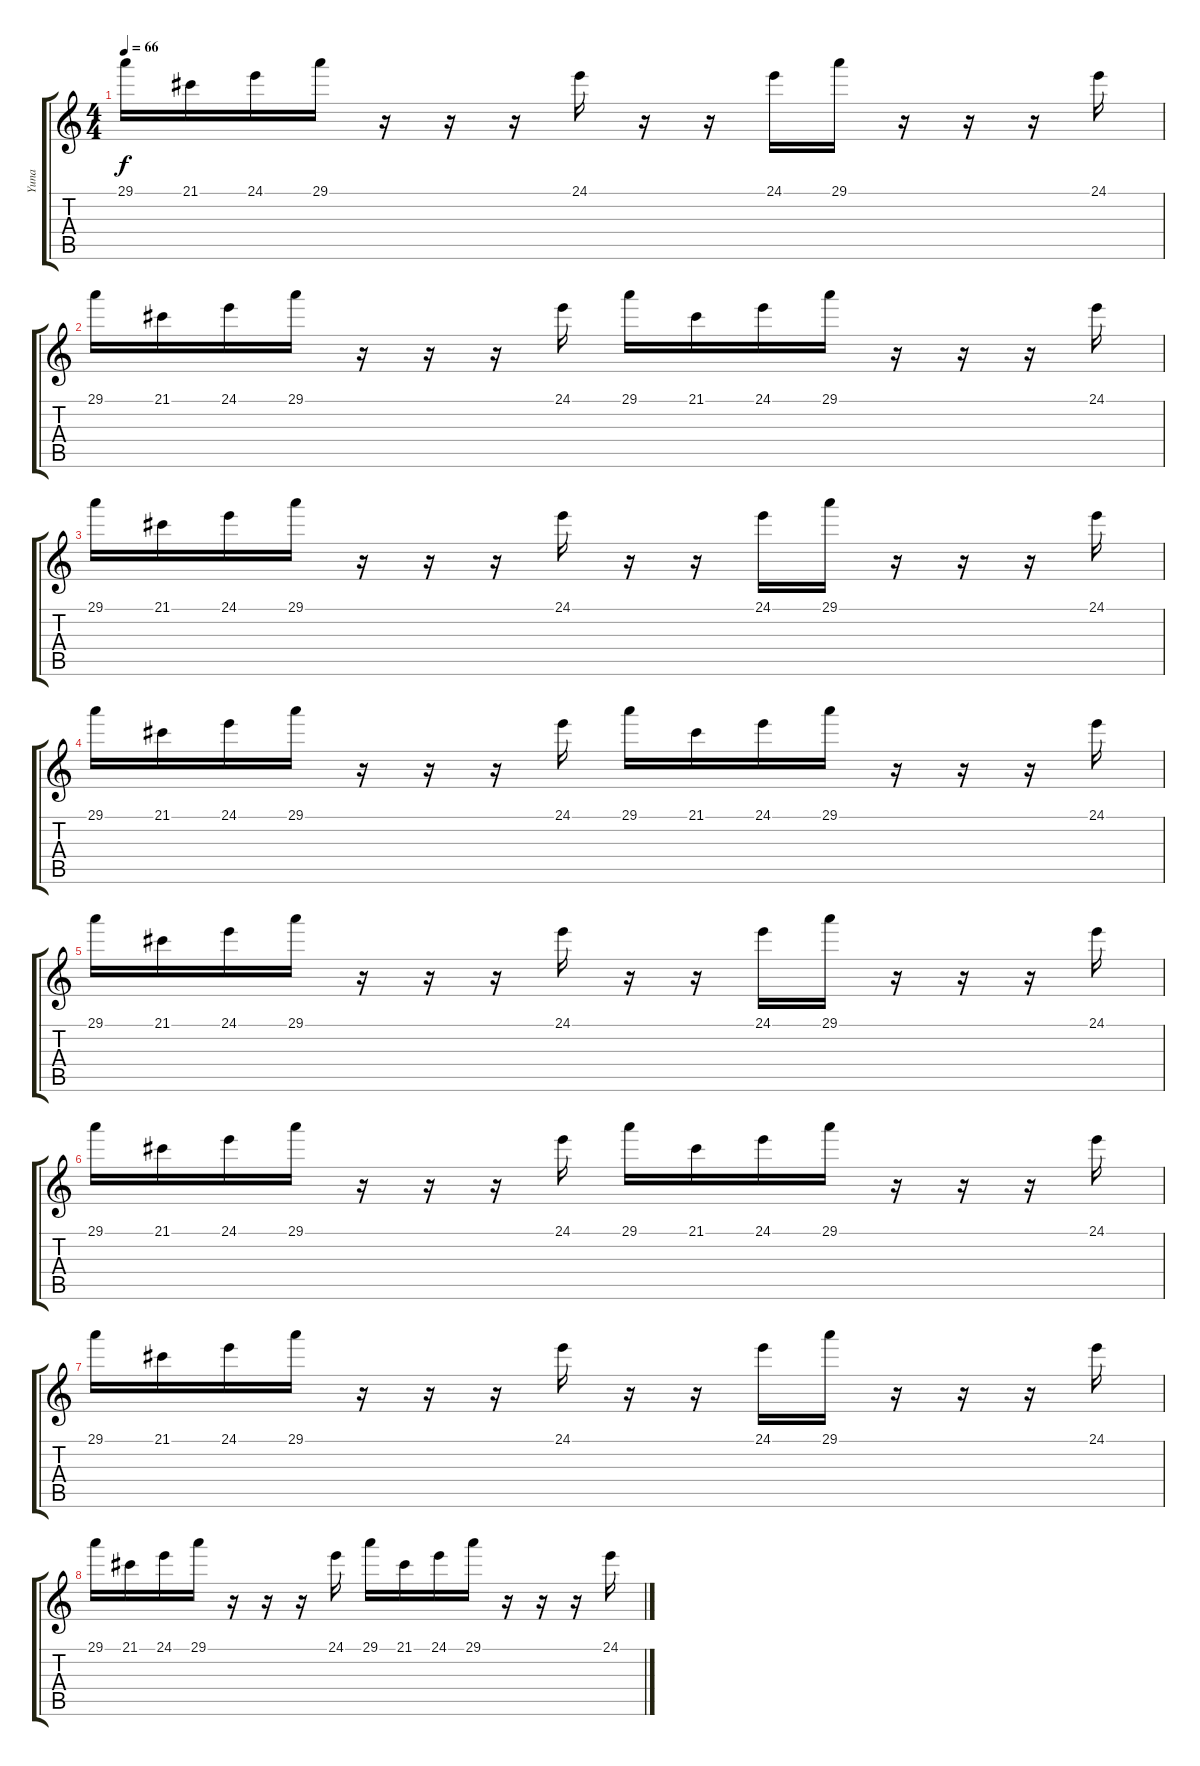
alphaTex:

\track ("Yuna" "Yuna") {instrument marimba}
\staff {score tabs}
\tuning (E4 B3 G3 D3 A2 E2) {hide}
\ts (4 4)
\tempo 66
\clef g2
\ks c
29.1.16{dy f} 21.1.16 24.1.16 29.1.16 r.16 r.16 r.16 24.1.16 r.16 r.16 24.1.16 29.1.16 r.16 r.16 r.16 24.1.16 |
29.1.16 21.1.16 24.1.16 29.1.16 r.16 r.16 r.16 24.1.16 29.1.16 21.1.16 24.1.16 29.1.16 r.16 r.16 r.16 24.1.16 |
29.1.16 21.1.16 24.1.16 29.1.16 r.16 r.16 r.16 24.1.16 r.16 r.16 24.1.16 29.1.16 r.16 r.16 r.16 24.1.16 |
29.1.16 21.1.16 24.1.16 29.1.16 r.16 r.16 r.16 24.1.16 29.1.16 21.1.16 24.1.16 29.1.16 r.16 r.16 r.16 24.1.16 |
29.1.16 21.1.16 24.1.16 29.1.16 r.16 r.16 r.16 24.1.16 r.16 r.16 24.1.16 29.1.16 r.16 r.16 r.16 24.1.16 |
29.1.16 21.1.16 24.1.16 29.1.16 r.16 r.16 r.16 24.1.16 29.1.16 21.1.16 24.1.16 29.1.16 r.16 r.16 r.16 24.1.16 |
29.1.16 21.1.16 24.1.16 29.1.16 r.16 r.16 r.16 24.1.16 r.16 r.16 24.1.16 29.1.16 r.16 r.16 r.16 24.1.16 |
29.1.16 21.1.16 24.1.16 29.1.16 r.16 r.16 r.16 24.1.16 29.1.16 21.1.16 24.1.16 29.1.16 r.16 r.16 r.16 24.1.16
